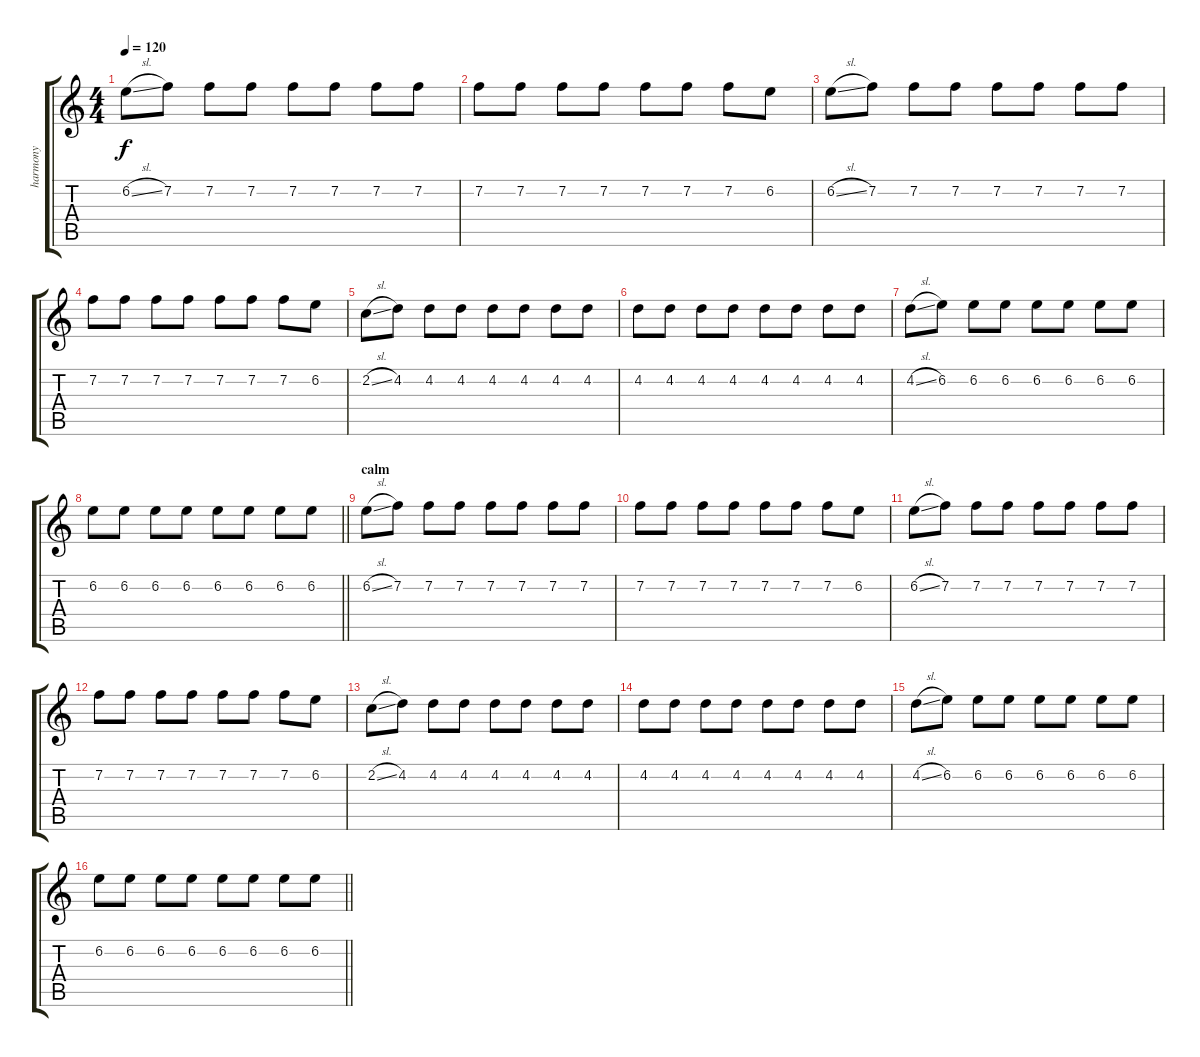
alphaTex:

\track ("harmony" "harmony") {instrument electricguitarjazz}
\staff {score tabs}
\tuning (Eb4 Bb3 Gb3 Db3 Ab2 Db2) {hide}
\ts (4 4)
\tempo 120
\clef g2
\ks c
6.2{sl}.8{dy f} 7.2.8 7.2.8 7.2.8 7.2.8 7.2.8 7.2.8 7.2.8 |
7.2.8 7.2.8 7.2.8 7.2.8 7.2.8 7.2.8 7.2.8 6.2.8 |
6.2{sl}.8 7.2.8 7.2.8 7.2.8 7.2.8 7.2.8 7.2.8 7.2.8 |
7.2.8 7.2.8 7.2.8 7.2.8 7.2.8 7.2.8 7.2.8 6.2.8 |
2.2{sl}.8 4.2.8 4.2.8 4.2.8 4.2.8 4.2.8 4.2.8 4.2.8 |
4.2.8 4.2.8 4.2.8 4.2.8 4.2.8 4.2.8 4.2.8 4.2.8 |
4.2{sl}.8 6.2.8 6.2.8 6.2.8 6.2.8 6.2.8 6.2.8 6.2.8 |
\barLineRight lightlight
6.2.8 6.2.8 6.2.8 6.2.8 6.2.8 6.2.8 6.2.8 6.2.8 |
\section ("" "calm")
6.2{sl}.8 7.2.8 7.2.8 7.2.8 7.2.8 7.2.8 7.2.8 7.2.8 |
7.2.8 7.2.8 7.2.8 7.2.8 7.2.8 7.2.8 7.2.8 6.2.8 |
6.2{sl}.8 7.2.8 7.2.8 7.2.8 7.2.8 7.2.8 7.2.8 7.2.8 |
7.2.8 7.2.8 7.2.8 7.2.8 7.2.8 7.2.8 7.2.8 6.2.8 |
2.2{sl}.8 4.2.8 4.2.8 4.2.8 4.2.8 4.2.8 4.2.8 4.2.8 |
4.2.8 4.2.8 4.2.8 4.2.8 4.2.8 4.2.8 4.2.8 4.2.8 |
4.2{sl}.8 6.2.8 6.2.8 6.2.8 6.2.8 6.2.8 6.2.8 6.2.8 |
\barLineRight lightlight
6.2.8 6.2.8 6.2.8 6.2.8 6.2.8 6.2.8 6.2.8 6.2.8
